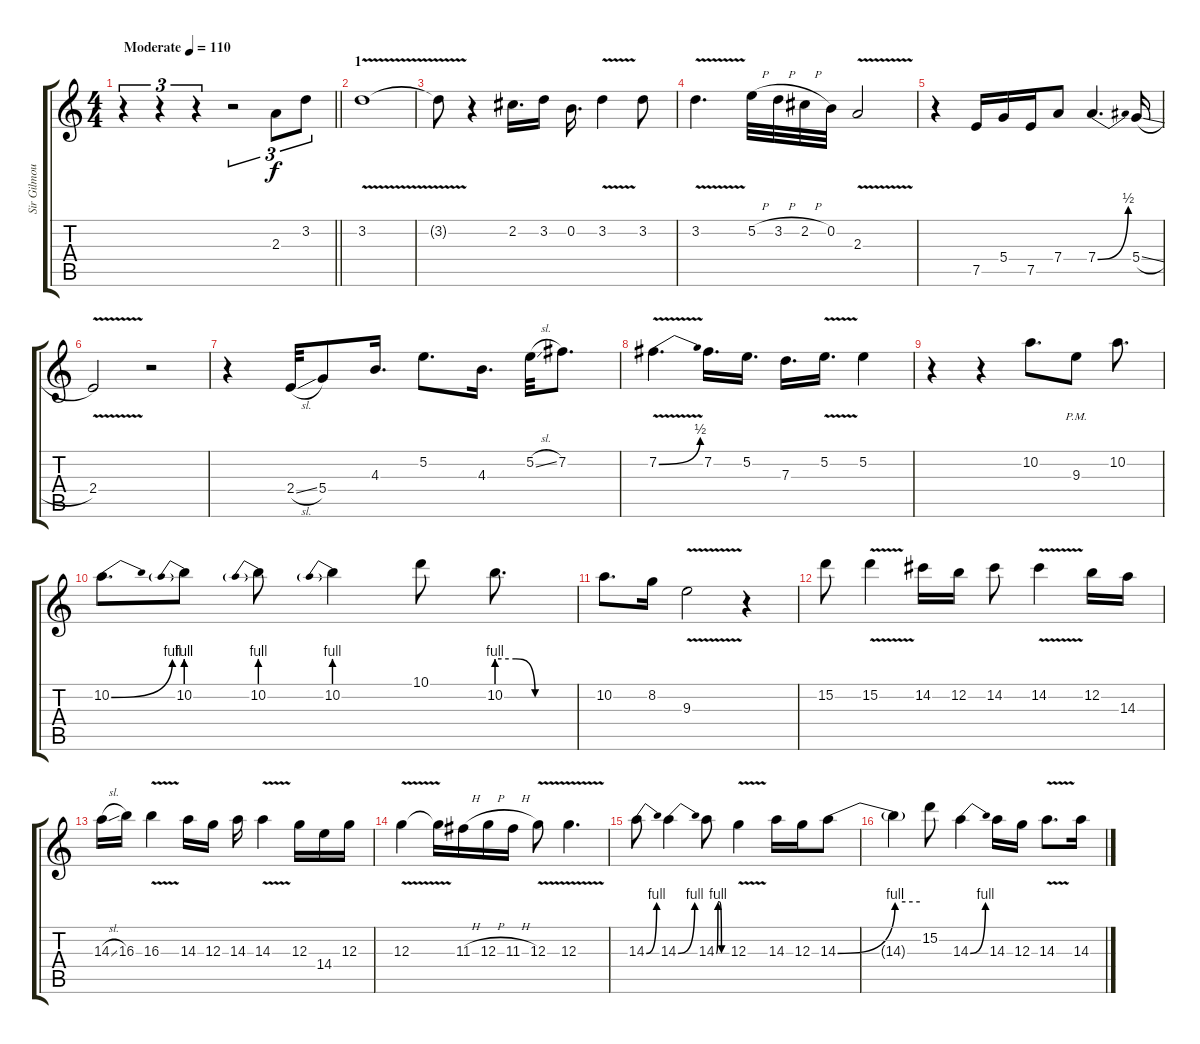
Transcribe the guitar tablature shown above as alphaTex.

\track ("Sir Gilmour" "Sir Gilmou") {instrument overdrivenguitar}
\staff {score tabs}
\tuning (E4 B3 G3 D3 A2 E2) {hide}
\ts (4 4)
\tempo (110 "Moderate")
\clef g2
\barLineRight lightlight
\ks c
r.4{tu (3 2) dy f instrument overdrivenguitar} r.4{tu (3 2)} r.4{tu (3 2)} r.2{tu (3 2)} 2.3.8{tu (3 2)} 3.2.8{tu (3 2)} |
\section ("" "1")
3.2{v}.1 |
3.2{t}.8 r.4 2.2.16{d} 3.2.16 0.2.16{d} 3.2{v}.4 3.2.8 |
3.2{v}.4{d} 5.2{h}.32 3.2{h}.32 2.2{h}.32 0.2.32 2.3{v}.2 |
r.4 7.5.16 5.4.16 7.5.16 7.4.8 7.4{be (bend 0 0 60 2)}.4{d} 5.4{sl}.16 |
2.4{v}.2 r.2 |
r.4 2.4{sl}.32 5.4.8 4.3.16{d} 5.2.8{d} 4.3.16{d} 5.2{sl}.32 7.2.8{d} |
7.2{be (bend 0 0 60 2) v}.4{d} 7.2.16{d} 5.2.16{d} 7.3.16{d} 5.2{v}.16{d} 5.2.4 |
r.4 r.4 10.2.8{d} 9.3{pm}.8 10.2.8{d} |
10.2{be (bend 0 0 60 4)}.8{d} 10.2{be (prebend 0 4 60 4)}.8 10.2{be (prebend 0 4 60 4)}.8 10.2{be (prebend 0 4 60 4)}.4 10.1.8 10.2{be (custom 0 4 15 4 30 0 60 0)}.8{d} |
10.2.8{d} 8.2.16 9.3{v}.2 r.4 |
15.2.8 15.2{v}.4 14.2.16 12.2.16 14.2.8 14.2{v}.4 12.2.16 14.3.16 |
14.3{sl}.16 16.3.16 16.3{v}.4 14.3.16 12.3.16 14.3.16 14.3{v}.4 12.3.16 14.4.16 12.3.16 |
12.3{v}.4 12.3{t}.16 11.3{h}.16 12.3{h}.16 11.3{h}.16 12.3{v}.8 12.3{v}.4{d} |
14.3{be (bend 0 0 60 4)}.8 14.3{be (bend 0 0 60 4)}.4 14.3{be (custom 0 0 10 4 20 4 30 0 60 0)}.8 12.3{v}.4 14.3.16 12.3.16 14.3{be (bend 0 0 60 4)}.8 |
14.3{be (hold 0 4 60 4) t}.4 15.2.8 14.3{be (bend 0 0 60 4)}.4 14.3.16 12.3.16 14.3{v}.8{d} 14.3.16
